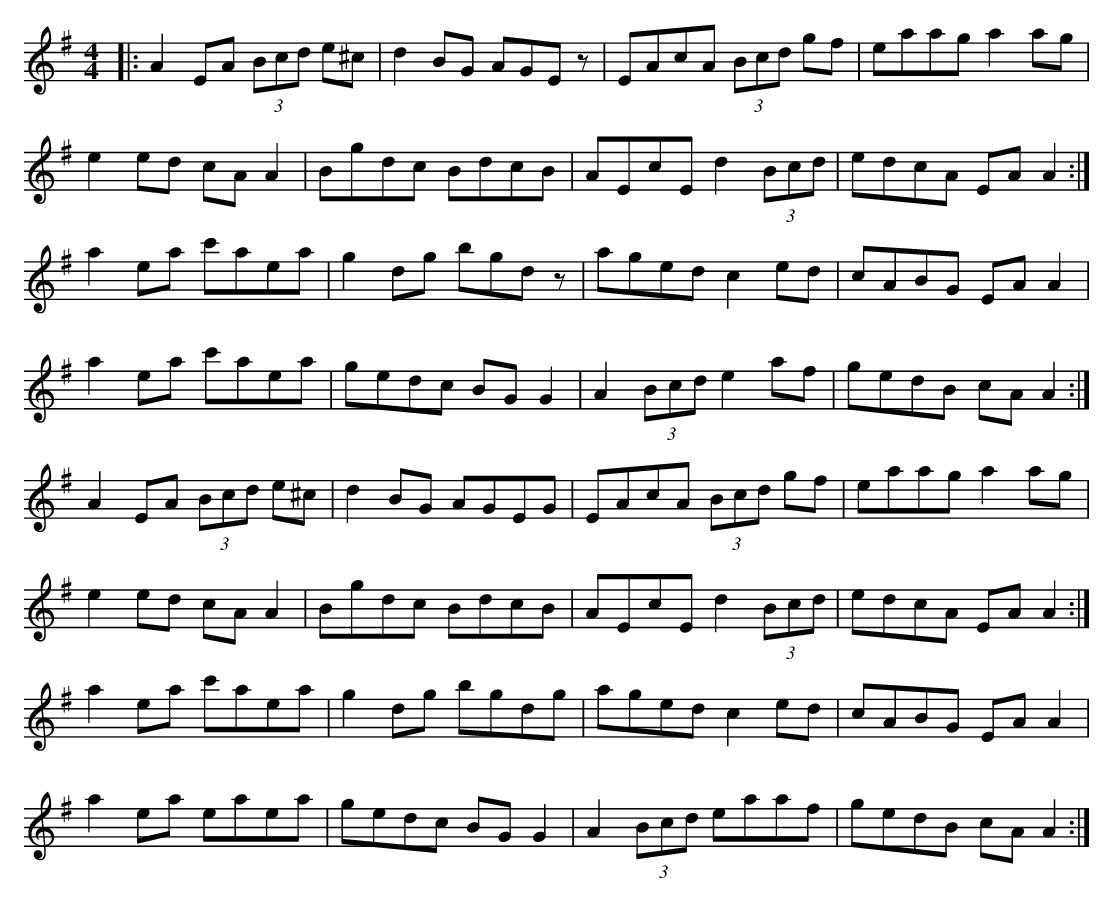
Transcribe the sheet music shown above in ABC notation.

X:1
M:4/4
K:Ador
|:A2EA (3Bcd e^c|d2BG AGEz|EAcA (3Bcd gf|eaag a2ag|
e2ed cA A2|Bgdc BdcB|AEcE d2 (3Bcd|edcA EA A2:|
a2ea c'aea|g2dg bgdz|aged c2ed|cABG EAA2|
a2ea c'aea|gedc BGG2|A2 (3Bcd e2af|gedB cAA2:|
A2EA (3Bcd e^c|d2BG AGEG|EAcA (3Bcd gf|eaag a2ag|
e2ed cA A2|Bgdc BdcB|AEcE d2 (3Bcd|edcA EA A2:|
a2ea c'aea|g2dg bgdg|aged c2ed|cABG EAA2|
a2ea eaea|gedc BGG2|A2 (3Bcd eaaf|gedB cAA2:|
